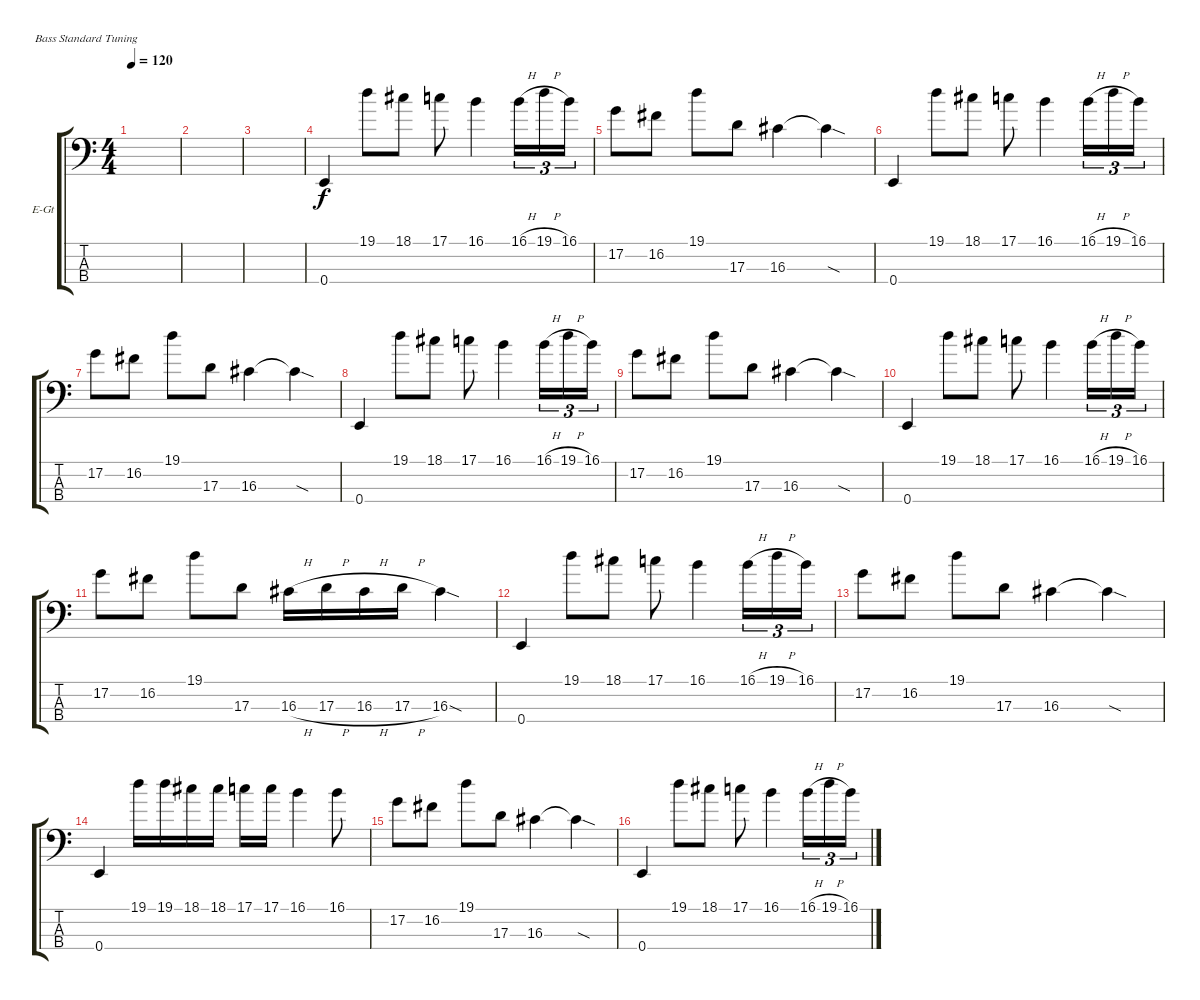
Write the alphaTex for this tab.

\defaultSystemsLayout 4
\bracketExtendMode groupsimilarinstruments
\firstSystemTrackNameOrientation horizontal
\otherSystemsTrackNameOrientation horizontal
\track ("Cliff Burton (Dist.Bass)" "E-Gt") {instrument electricbassfinger}
\staff {score tabs}
\tuning (G2 D2 A1 E1)
\ts (4 4)
\tempo 120
\clef f4
\ks c
|
|
\scale
0.34669 |
\scale
0.358885 0.4.4 19.1.8 18.1.8 17.1.8 16.1.4 16.1{h}.16{tu (3 2)} 19.1{h}.16{tu (3 2)} 16.1.16{tu (3 2)} |
\scale
0.294425 17.2.8 16.2.8 19.1.8 17.3.8 16.3.4 16.3{sod t}.4 |
\scale
0.372965 0.4.4 19.1.8 18.1.8 17.1.8 16.1.4 16.1{h}.16{tu (3 2)} 19.1{h}.16{tu (3 2)} 16.1.16{tu (3 2)} |
\scale
0.309052 17.2.8 16.2.8 19.1.8 17.3.8 16.3.4 16.3{sod t}.4 |
\scale
0.318138 0.4.4 19.1.8 18.1.8 17.1.8 16.1.4 16.1{h}.16{tu (3 2)} 19.1{h}.16{tu (3 2)} 16.1.16{tu (3 2)} |
17.2.8 16.2.8 19.1.8 17.3.8 16.3.4 16.3{sod t}.4 |
0.4.4 19.1.8 18.1.8 17.1.8 16.1.4 16.1{h}.16{tu (3 2)} 19.1{h}.16{tu (3 2)} 16.1.16{tu (3 2)} |
17.2.8 16.2.8 19.1.8 17.3.8 16.3{h}.16 17.3{h}.16 16.3{h}.16 17.3{h}.16 16.3{sod}.4 |
\scale
0.371404 0.4.4 19.1.8 18.1.8 17.1.8 16.1.4 16.1{h}.16{tu (3 2)} 19.1{h}.16{tu (3 2)} 16.1.16{tu (3 2)} |
\scale
0.315664 17.2.8 16.2.8 19.1.8 17.3.8 16.3.4 16.3{sod t}.4 |
\scale
0.313179 0.4.4 19.1.16 19.1.16 18.1.16 18.1.16 17.1.16 17.1.16 16.1.4 16.1.8 |
17.2.8 16.2.8 19.1.8 17.3.8 16.3.4 16.3{sod t}.4 |
0.4.4 19.1.8 18.1.8 17.1.8 16.1.4 16.1{h}.16{tu (3 2)} 19.1{h}.16{tu (3 2)} 16.1.16{tu (3 2)}
